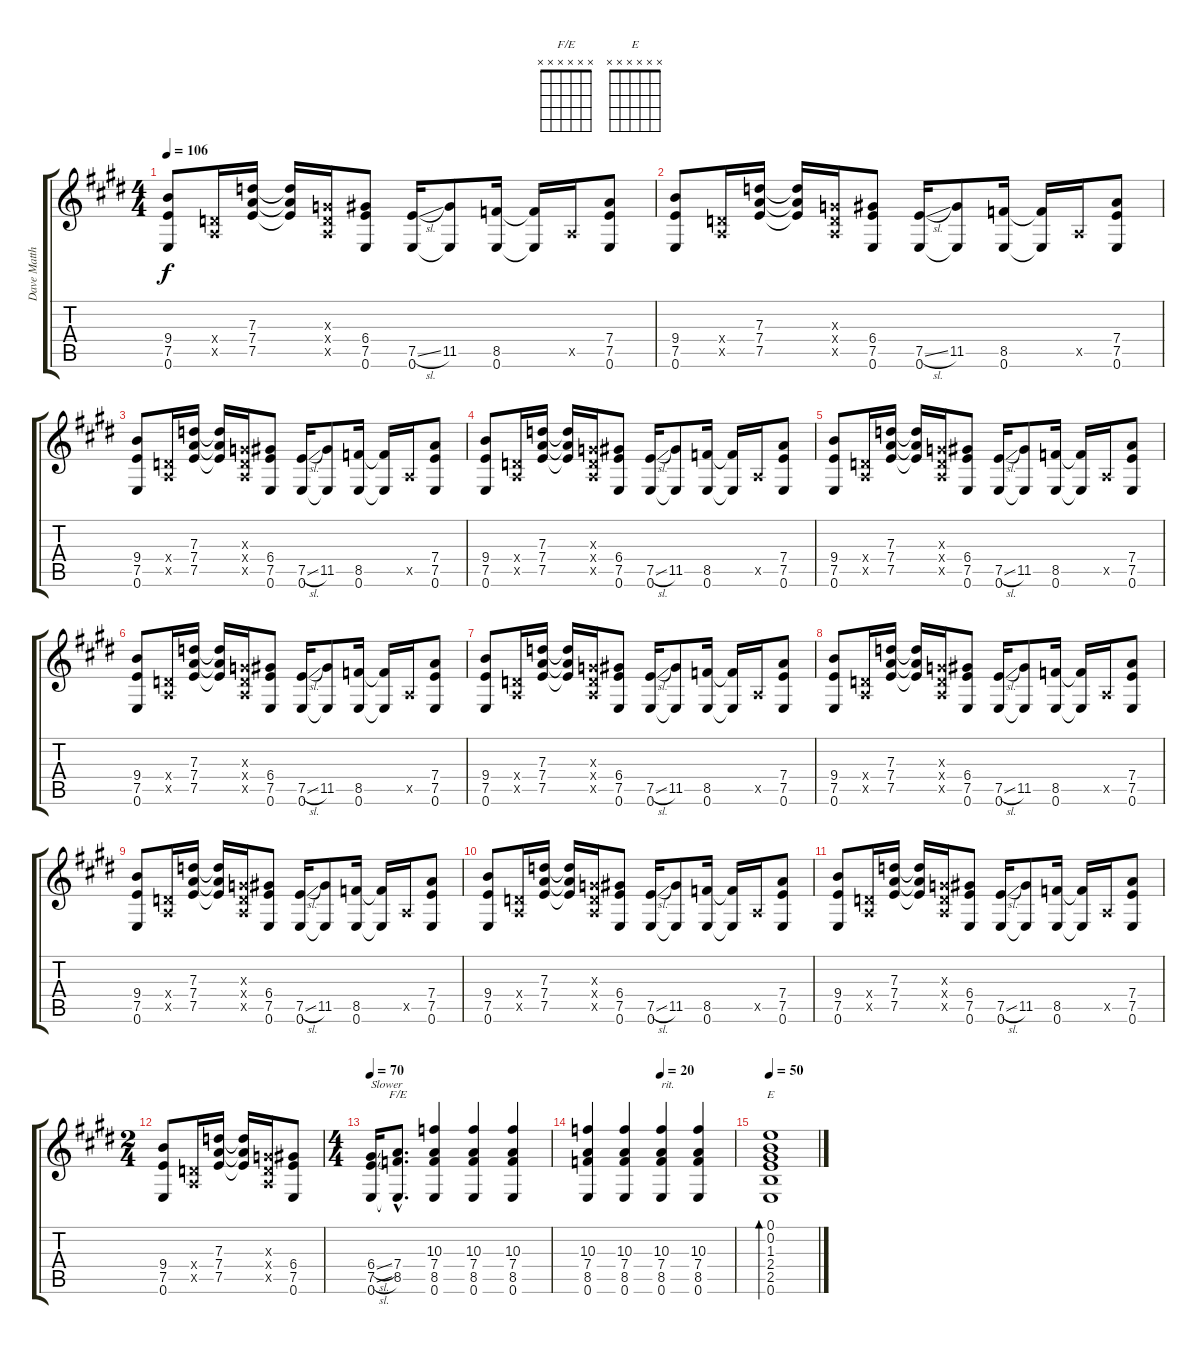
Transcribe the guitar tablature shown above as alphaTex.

\track ("Dave Matthews" "Dave Matth") {instrument acousticguitarsteel}
\staff {score tabs}
\tuning (E4 B3 G3 D3 A2 E2) {hide}
\chord ("F/E" x x x x x x)
\chord ("E" x x x x x x)
\ts (4 4)
\tempo 106
\clef g2
\ks e
(9.4 7.5 0.6).8{dy f} (0.4{x} 0.5{x}).16 (7.3 7.4 7.5).16 (7.3{t} 7.4{t} 7.5{t}).16 (0.3{x} 0.4{x} 0.5{x}).16 (6.4 7.5 0.6).8 (7.5{sl} 0.6).16 (11.5 0.6{t}).8 (8.5 0.6).16 (8.5{t} 0.6{t}).16 0.5{x}.16 (7.4 7.5 0.6).8 |
(9.4 7.5 0.6).8 (0.4{x} 0.5{x}).16 (7.3 7.4 7.5).16 (7.3{t} 7.4{t} 7.5{t}).16 (0.3{x} 0.4{x} 0.5{x}).16 (6.4 7.5 0.6).8 (7.5{sl} 0.6).16 (11.5 0.6{t}).8 (8.5 0.6).16 (8.5{t} 0.6{t}).16 0.5{x}.16 (7.4 7.5 0.6).8 |
(9.4 7.5 0.6).8 (0.4{x} 0.5{x}).16 (7.3 7.4 7.5).16 (7.3{t} 7.4{t} 7.5{t}).16 (0.3{x} 0.4{x} 0.5{x}).16 (6.4 7.5 0.6).8 (7.5{sl} 0.6).16 (11.5 0.6{t}).8 (8.5 0.6).16 (8.5{t} 0.6{t}).16 0.5{x}.16 (7.4 7.5 0.6).8 |
(9.4 7.5 0.6).8 (0.4{x} 0.5{x}).16 (7.3 7.4 7.5).16 (7.3{t} 7.4{t} 7.5{t}).16 (0.3{x} 0.4{x} 0.5{x}).16 (6.4 7.5 0.6).8 (7.5{sl} 0.6).16 (11.5 0.6{t}).8 (8.5 0.6).16 (8.5{t} 0.6{t}).16 0.5{x}.16 (7.4 7.5 0.6).8 |
(9.4 7.5 0.6).8 (0.4{x} 0.5{x}).16 (7.3 7.4 7.5).16 (7.3{t} 7.4{t} 7.5{t}).16 (0.3{x} 0.4{x} 0.5{x}).16 (6.4 7.5 0.6).8 (7.5{sl} 0.6).16 (11.5 0.6{t}).8 (8.5 0.6).16 (8.5{t} 0.6{t}).16 0.5{x}.16 (7.4 7.5 0.6).8 |
(9.4 7.5 0.6).8 (0.4{x} 0.5{x}).16 (7.3 7.4 7.5).16 (7.3{t} 7.4{t} 7.5{t}).16 (0.3{x} 0.4{x} 0.5{x}).16 (6.4 7.5 0.6).8 (7.5{sl} 0.6).16 (11.5 0.6{t}).8 (8.5 0.6).16 (8.5{t} 0.6{t}).16 0.5{x}.16 (7.4 7.5 0.6).8 |
(9.4 7.5 0.6).8 (0.4{x} 0.5{x}).16 (7.3 7.4 7.5).16 (7.3{t} 7.4{t} 7.5{t}).16 (0.3{x} 0.4{x} 0.5{x}).16 (6.4 7.5 0.6).8 (7.5{sl} 0.6).16 (11.5 0.6{t}).8 (8.5 0.6).16 (8.5{t} 0.6{t}).16 0.5{x}.16 (7.4 7.5 0.6).8 |
(9.4 7.5 0.6).8 (0.4{x} 0.5{x}).16 (7.3 7.4 7.5).16 (7.3{t} 7.4{t} 7.5{t}).16 (0.3{x} 0.4{x} 0.5{x}).16 (6.4 7.5 0.6).8 (7.5{sl} 0.6).16 (11.5 0.6{t}).8 (8.5 0.6).16 (8.5{t} 0.6{t}).16 0.5{x}.16 (7.4 7.5 0.6).8 |
(9.4 7.5 0.6).8 (0.4{x} 0.5{x}).16 (7.3 7.4 7.5).16 (7.3{t} 7.4{t} 7.5{t}).16 (0.3{x} 0.4{x} 0.5{x}).16 (6.4 7.5 0.6).8 (7.5{sl} 0.6).16 (11.5 0.6{t}).8 (8.5 0.6).16 (8.5{t} 0.6{t}).16 0.5{x}.16 (7.4 7.5 0.6).8 |
(9.4 7.5 0.6).8 (0.4{x} 0.5{x}).16 (7.3 7.4 7.5).16 (7.3{t} 7.4{t} 7.5{t}).16 (0.3{x} 0.4{x} 0.5{x}).16 (6.4 7.5 0.6).8 (7.5{sl} 0.6).16 (11.5 0.6{t}).8 (8.5 0.6).16 (8.5{t} 0.6{t}).16 0.5{x}.16 (7.4 7.5 0.6).8 |
(9.4 7.5 0.6).8 (0.4{x} 0.5{x}).16 (7.3 7.4 7.5).16 (7.3{t} 7.4{t} 7.5{t}).16 (0.3{x} 0.4{x} 0.5{x}).16 (6.4 7.5 0.6).8 (7.5{sl} 0.6).16 (11.5 0.6{t}).8 (8.5 0.6).16 (8.5{t} 0.6{t}).16 0.5{x}.16 (7.4 7.5 0.6).8 |
\ts (2 4)
(9.4 7.5 0.6).8{volume 13} (0.4{x} 0.5{x}).16 (7.3 7.4 7.5).16 (7.3{t} 7.4{t} 7.5{t}).16 (0.3{x} 0.4{x} 0.5{x}).16 (6.4 7.5 0.6).8 |
\ts (4 4)
\tempo 70
(6.4{sl} 7.5{sl} 0.6).16{txt "Slower" volume 10} (7.4{hac} 8.5{hac} 0.6{hac t}).8{d ch "F/E"} (10.3 7.4 8.5 0.6).4 (10.3 7.4 8.5 0.6).4 (10.3 7.4 8.5 0.6).4 |
\tempo (20 0.5)
(10.3 7.4 8.5 0.6).4 (10.3 7.4 8.5 0.6).4 (10.3 7.4 8.5 0.6).4{txt "rit."} (10.3 7.4 8.5 0.6).4 |
\tempo 50
(0.1 0.2 1.3 2.4 2.5 0.6).1{bd 240 ch "E"}
